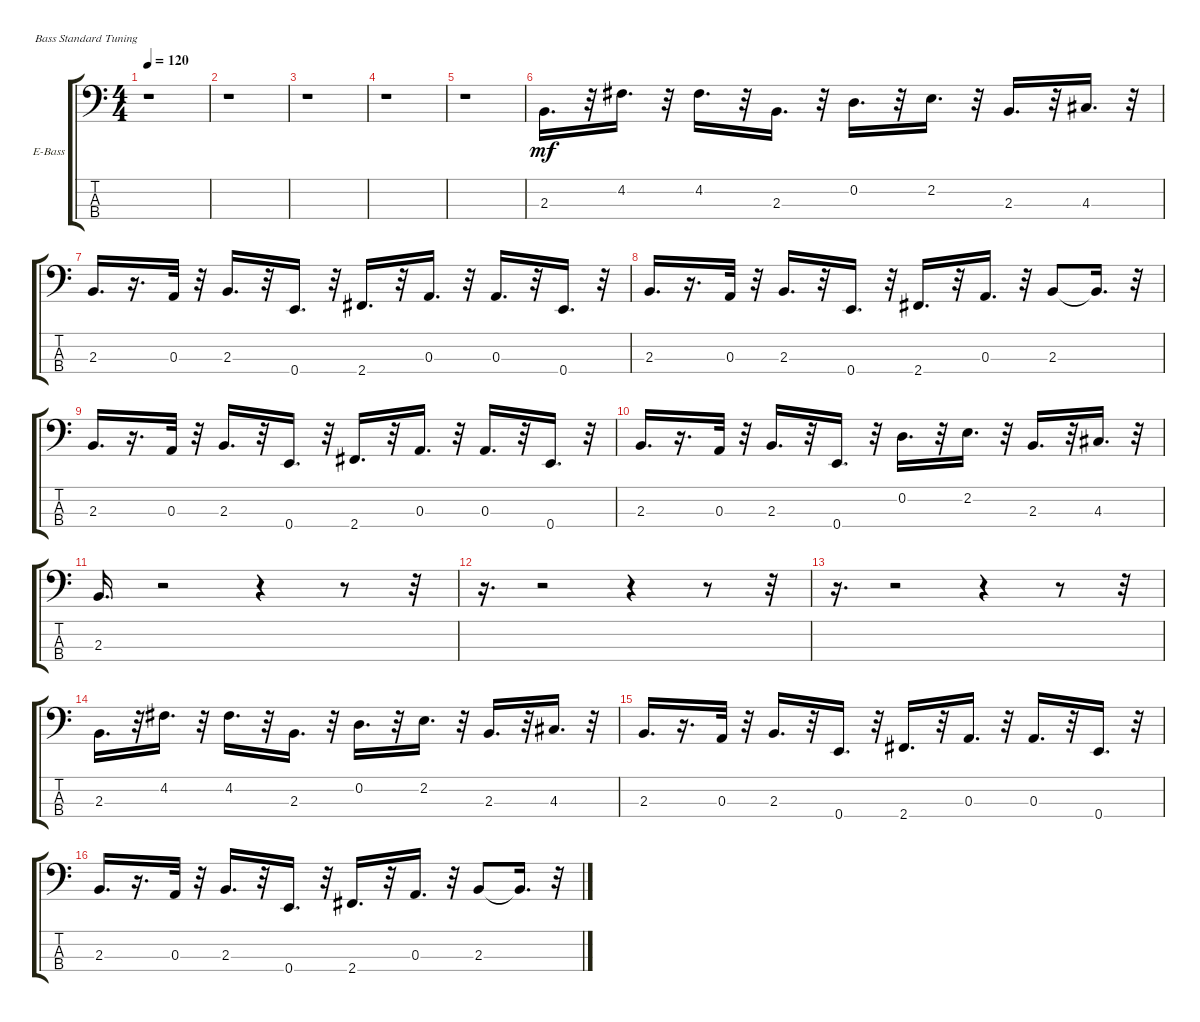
\bracketExtendMode groupsimilarinstruments
\firstSystemTrackNameOrientation horizontal
\otherSystemsTrackNameOrientation horizontal
\track ("" "E-Bass") {instrument electricbassfinger}
\staff {score tabs}
\tuning (G2 D2 A1 E1)
\ts (4 4)
\tempo 120
\clef f4
\ks c
r.1{dy mf instrument electricbassfinger} |
r.1 |
r.1 |
r.1 |
r.1 |
2.3.16{d} r.32 4.2.16{d} r.32 4.2.16{d} r.32 2.3.16{d} r.32 0.2.16{d} r.32 2.2.16{d} r.32 2.3.16{d} r.32 4.3.16{d} r.32 |
2.3.16{d} r.16{d} 0.3.32 r.32 2.3.16{d} r.32 0.4.16{d} r.32 2.4.16{d} r.32 0.3.16{d} r.32 0.3.16{d} r.32 0.4.16{d} r.32 |
2.3.16{d} r.16{d} 0.3.32 r.32 2.3.16{d} r.32 0.4.16{d} r.32 2.4.16{d} r.32 0.3.16{d} r.32 2.3.8 2.3{t}.16{d} r.32 |
2.3.16{d} r.16{d} 0.3.32 r.32 2.3.16{d} r.32 0.4.16{d} r.32 2.4.16{d} r.32 0.3.16{d} r.32 0.3.16{d} r.32 0.4.16{d} r.32 |
2.3.16{d} r.16{d} 0.3.32 r.32 2.3.16{d} r.32 0.4.16{d} r.32 0.2.16{d} r.32 2.2.16{d} r.32 2.3.16{d} r.32 4.3.16{d} r.32 |
2.3.16{d} r.2 r.4 r.8 r.32 |
r.16{d} r.2 r.4 r.8 r.32 |
r.16{d} r.2 r.4 r.8 r.32 |
2.3.16{d} r.32 4.2.16{d} r.32 4.2.16{d} r.32 2.3.16{d} r.32 0.2.16{d} r.32 2.2.16{d} r.32 2.3.16{d} r.32 4.3.16{d} r.32 |
2.3.16{d} r.16{d} 0.3.32 r.32 2.3.16{d} r.32 0.4.16{d} r.32 2.4.16{d} r.32 0.3.16{d} r.32 0.3.16{d} r.32 0.4.16{d} r.32 |
2.3.16{d} r.16{d} 0.3.32 r.32 2.3.16{d} r.32 0.4.16{d} r.32 2.4.16{d} r.32 0.3.16{d} r.32 2.3.8 2.3{t}.16{d} r.32
